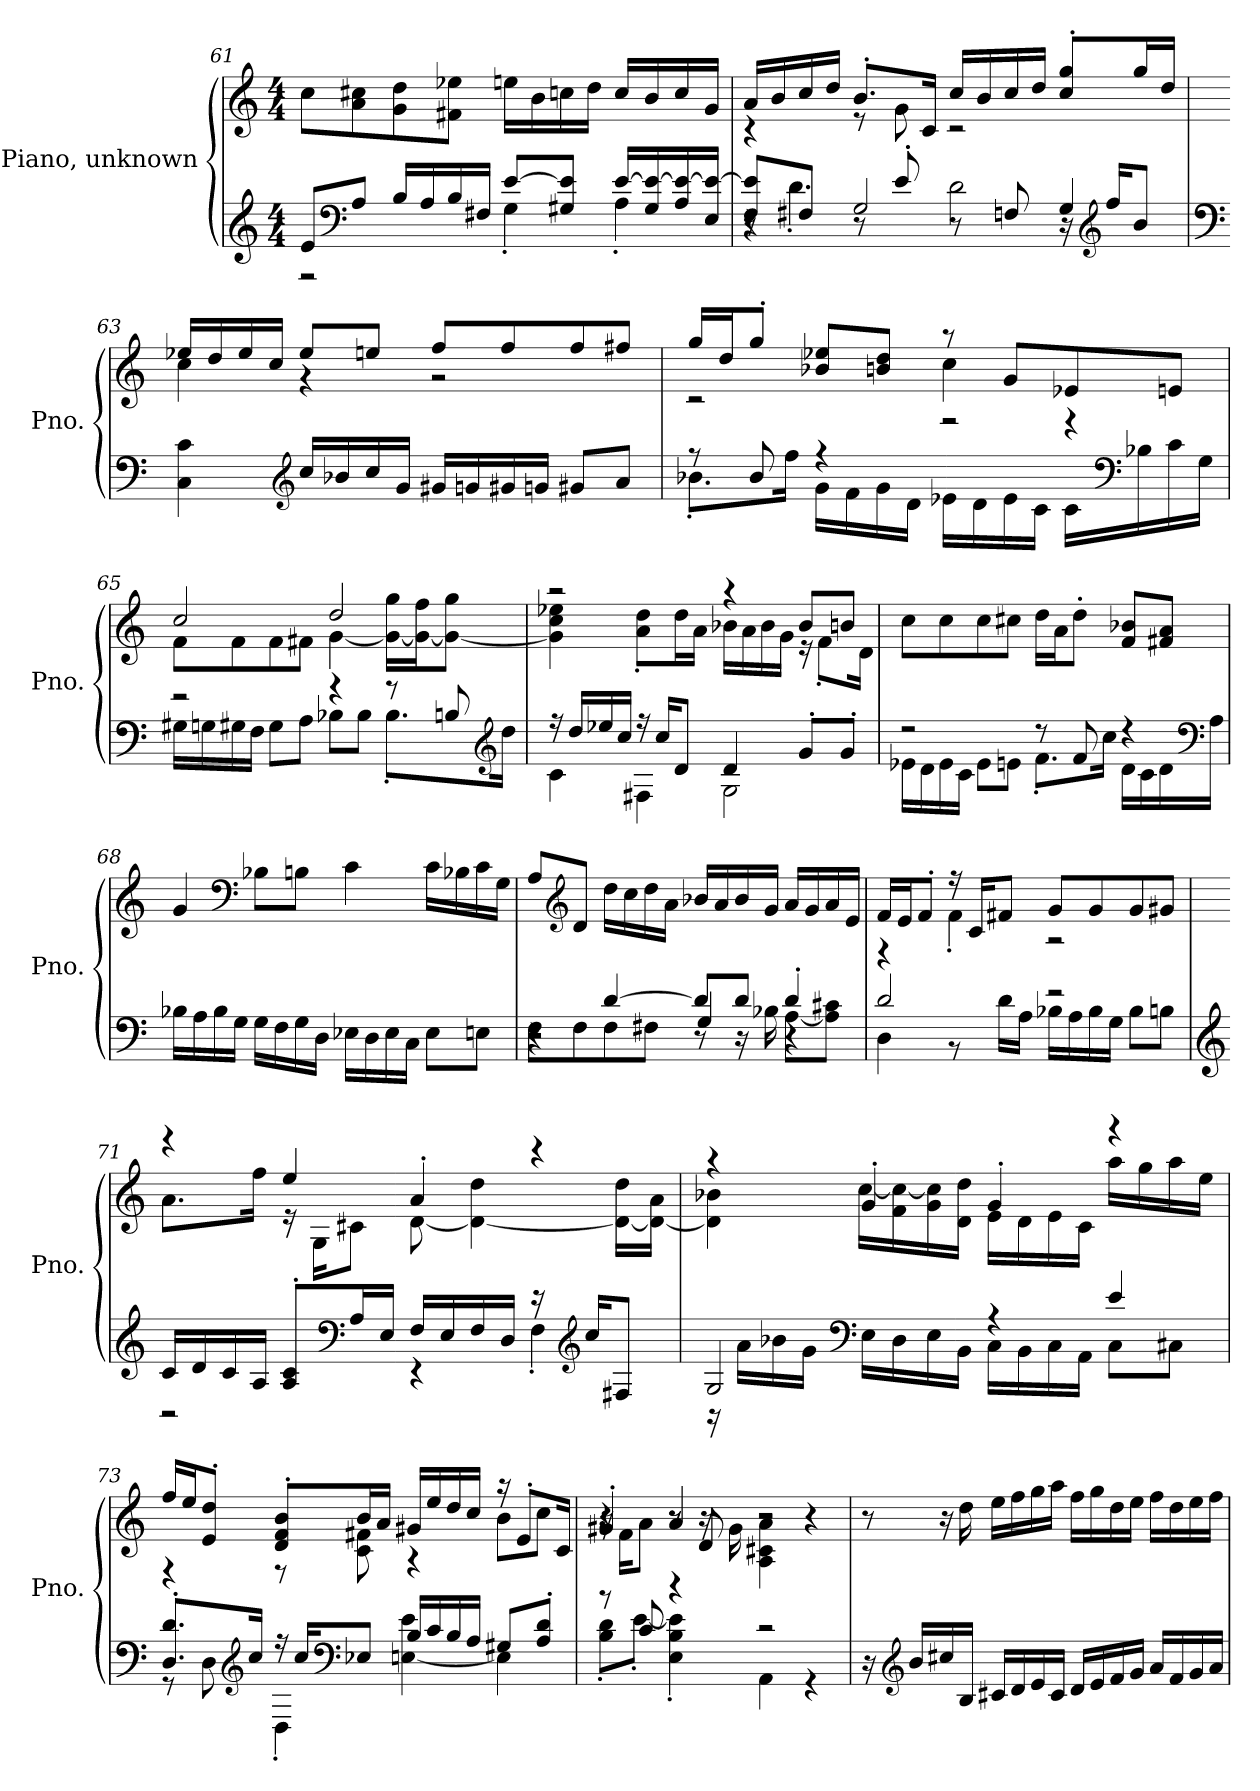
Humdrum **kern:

**kern	**kern
*part1	*part1
*staff2	*staff1
*I"Piano, unknown	*
*I'Pno.	*
*clefG2	*clefG2
*k[]	*k[]
*M4/4	*M4/4
=61	=61
*^	*
8e/L	2r	8cc\L
*clefF4	*	*
8A/J	.	8a\ 8cc#X\
16B/LL	.	8g\ 8dd\
16A/	.	.
16B/	.	8f#X\ 8ee-X\J
16F#X/JJ	.	.
[8e/L	4G'\	16een\LL
.	.	16b\
8G#X/ 8e/]J	.	16ccn\
.	.	16dd\JJ
[16e/LL	4A'\	16cc/LL
16G#/ 16e/_	.	16b/
16A/ 16e/_	.	16cc/
16E/ 16e/_JJ	.	16g/JJ
!!LO:LB:g=z
=62	=62	=62
*	*^	*^
8F/ 8e/]L	8r	4r	16a/LL	4r
.	.	.	16b/	.
8F#X/J	4.d'\	.	16cc/	.
.	.	.	16dd/JJ	.
8r	.	2G/	8.b'/L	8r
8e'/	.	.	.	8g\
.	.	.	16c/Jk	.
8r	2d\	.	16cc/LL	2r
.	.	.	16b/	.
8Fn/	.	.	16cc/	.
.	.	.	16dd/JJ	.
16r	.	4G/	8cc/' 8gg/'L	.
*clefG2	*	*	*	*
16ff/KL	.	.	.	.
8b/J	.	.	16gg/L	.
.	.	.	16dd/JJ	.
*v	*v	*v	*	*
=63	=63	=63
*clefF4	*	*
4C\ 4c\	16ee-X/LL	4cc\
.	16dd/	.
.	16ee-/	.
.	16cc/JJ	.
*clefG2	*	*
16cc/LL	8ee-/L	4r
16b-X/	.	.
16cc/	8een/J	.
16g/JJ	.	.
16g#X/LL	8ff/L	2r
16gn/	.	.
16g#X/	8ff/	.
16gn/JJ	.	.
8g#X/L	8ff/	.
8a/J	8ff#X/J	.
!!LO:LB:g=z	!!
=64	=64	=64
*^	*	*
8r	8.b-X'\L	16gg/LL	2r
.	.	16dd/J	.
8b-/	.	8gg'/J	.
.	16ff\Jk	.	.
4r	16g\LL	8b-X/ 8ee-X/L	.
.	16f\	.	.
.	16g\	8bn/ 8dd/J	.
.	16d\JJ	.	.
2r	16e-X\LL	8r	4cc\
.	16d\	.	.
.	16e-\	8g/L	.
.	16c\JJ	.	.
.	16c\LL	8e-X/	4r
*clefF4	*	*	*
.	16B-X\	.	.
.	16c\	8en/J	.
.	16G\JJ	.	.
=65	=65	=65	=65
2r	16G#X\LL	2cc/	8f\L
.	16Gn\	.	.
.	16G#X\	.	8f\
.	16F\JJ	.	.
.	8G#\L	.	8f\
.	8A\J	.	8f#X\J
4r	8B-X\L	2dd/	[4g\
.	8B-\J	.	.
8r	8.B-'\L	.	16g\_ 16gg\LL
.	.	.	16g\_ 16ff\J
8Bn/	.	.	8g\_ 8gg\J
*clefG2	*	*	*
.	16dd\Jk	.	.
!!LO:LB:g=z	!!
=66	=66	=66	=66
16r	4c\	2r	4g\] 4cc\ 4ee-X\
16dd/LL	.	.	.
16ee-X/	.	.	.
16cc/JJ	.	.	.
16r	4F#X\	.	8a\' 8dd\'L
16cc/KL	.	.	.
8d/J	.	.	16dd\L
.	.	.	16a\JJ
4d/	2G\	4r	16b-X\LL
.	.	.	16a\
.	.	.	16b-\
.	.	.	16g\JJ
8g'/L	.	8b-/L	16r
.	.	.	8f'\L
8g'/J	.	8bn/J	.
.	.	.	16d\Jk
*	*	*v	*v
=67	=67	=67
2r	16e-X\LL	8cc\L
.	16d\	.
.	16e-\	8cc\
.	16c\JJ	.
.	8e-\L	8cc\
.	8en\J	8cc#X\J
8r	8.f'\L	16dd\LL
.	.	16a\J
8f/	.	8dd'\J
.	16cc\Jk	.
4r	16d\LL	8f/ 8b-X/L
.	16c\	.
.	16d\	8f#X/ 8a/J
*clefF4	*	*
.	16A\JJ	.
*v	*v	*
!!LO:PB:g=z
=68	=68
16B-X\LL	4g/
16A\	.
16B-\	.
16G\JJ	.
*	*clefF4
16G\LL	8B-X\L
16F\	.
16G\	8Bn\J
16D\JJ	.
16E-X\LL	4c\
16D\	.
16E-\	.
16C\JJ	.
8E-\L	16c\LL
.	16B-X\
8En\J	16c\
.	16G\JJ
=69	=69
*^	*
*	*^	*
4r	8F\L	2r	8A/L
*	*	*	*clefG2
.	8F\	.	8d/J
[4d/	8F\	.	16dd\LL
.	.	.	16cc\
.	8F#X\J	.	16dd\
.	.	.	16a\JJ
8d/L]	8r	4G/	16b-X/LL
.	.	.	16a/
8d/J	16r	.	16b-/
.	16B-X\	.	16g/JJ
4d'/	[8A\L	4r	16a/LL
.	.	.	16g/
.	8A\] 8c#X\J	.	16a/
.	.	.	16e/JJ
*	*v	*v	*
!!LO:LB:g=z
=70	=70	=70
*	*	*^
2d/	4D\	16f/LL	4r
.	.	16e/J	.
.	.	8f'/J	.
.	8r	16r	4f'\
.	.	16c/KL	.
.	16d\LL	8f#X/J	.
.	16A\JJ	.	.
2r	16B-X\LL	8g/L	2r
.	16A\	.	.
.	16B-\	8g/	.
.	16G\JJ	.	.
.	8B-\L	8g/	.
.	8Bn\J	8g#X/J	.
=71	=71	=71	=71
*clefG2	*	*	*
16c/LL	2r	4r	8.a\L
16d/	.	.	.
16c/	.	.	.
16A/JJ	.	.	16ff\Jk
8A/' 8c/'L	.	4ee/	16r
.	.	.	16G\KL
*clefF4	*	*	*
16A/L	.	.	8c#X\J
16E/JJ	.	.	.
16F/LL	4r	4a'/	[8d\
16E/	.	.	.
16F/	.	.	4d\_ 4dd\
16D/JJ	.	.	.
16r	4F'\	4r	.
*clefG2	*	*	*
16cc/KL	.	.	.
8F#X/J	.	.	16d\_ 16dd\LL
.	.	.	16d\_ 16a\JJ
!!LO:LB:g=z	!!
=72	=72	=72	=72
2G/	16r	4r	4d\] 4b-X\
.	16a\LL	.	.
.	16b-X\	.	.
.	16g\JJ	.	.
*clefF4	*	*	*
.	16E\LL	4g'/	[16cc\LL
.	16D\	.	16f\ 16cc\_
.	16E\	.	16g\ 16cc\]
.	16BB\JJ	.	16d\ 16dd\JJ
4r	16C\LL	4g'/	16e\LL
.	16BB\	.	16d\
.	16C\	.	16e\
.	16AA\JJ	.	16c\JJ
4e/	8C\L	4r	16aa\LL
.	.	.	16gg\
.	8C#X\J	.	16aa\
.	.	.	16ee\JJ
=73	=73	=73	=73
8.D/' 8.d/'L	8r	16ff/LL	4r
.	.	16ee/J	.
.	8D\	8e/' 8dd/'J	.
*clefG2	*	*	*
16cc/Jk	.	.	.
16r	4D'\	8d/' 8f/' 8b/'L	8r
16cc/KL	.	.	.
*clefF4	*	*	*
8E-X/J	.	16b/L	8c\ 8f#X\
.	.	16a/JJ	.
16B/LL	[4En\ 4e\	16g#X/LL	4r
16c/	.	16ee/	.
16B/	.	16dd/	.
16A/JJ	.	16cc/JJ	.
8G#X/L	4E\]	16r	8b\L
.	.	8e'/L	.
8A/' 8d/'J	.	.	8cc\J
.	.	16c/Jk	.
!!LO:LB:g=z
=74	=74	=74	=74
*	*	*	*^
8r	8B\' 8d\'L	4g#X'/	16r	4r
.	.	.	16f\KL	.
8c/	[8e'\J	.	8a\J	.
4r	4E\' 4B\' 4e\]'	4a/	8r	8r
.	.	.	16r	8d/
.	.	.	16g#\	.
2r	4AA\	2r	4A\ 4c#X\ 4a\	2r
.	4r	.	4r	.
*v	*v	*	*	*
*	*v	*v	*v
=75	=75
16r	8r
*clefG2	*
16b/LL	.
16cc#X/	16r
16B/JJ	16dd\
16c#X/LL	16ee\LL
16d/	16ff\
16e/	16gg\
16c#/JJ	16aa\JJ
16d/LL	16ff\LL
16e/	16gg\
16f/	16dd\
16g/JJ	16ee\JJ
16a/LL	16ff\LL
16f/	16dd\
16g/	16ee\
16a/JJ	16ff\JJ
=	=
*-	*-
